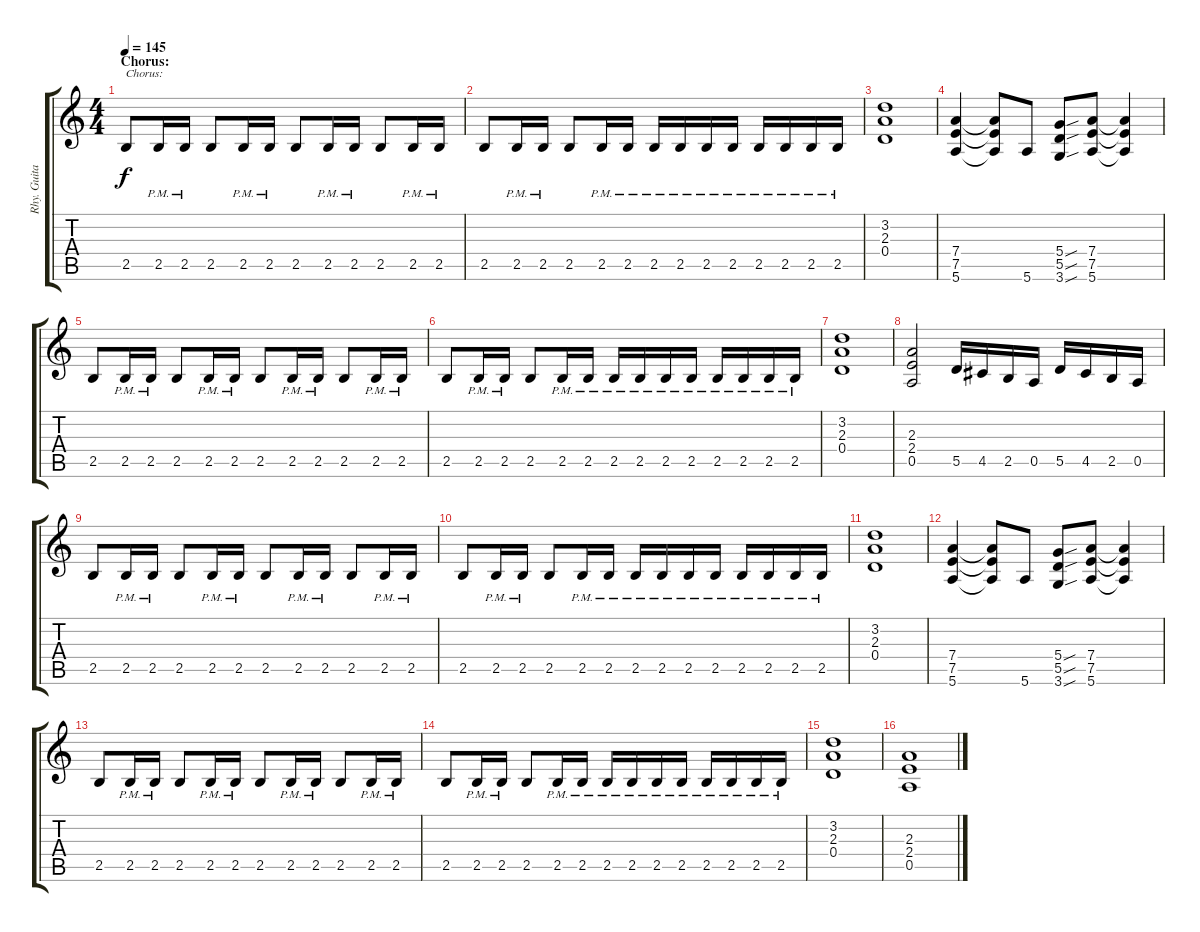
\track ("Rhy. Guitar 2" "Rhy. Guita") {instrument distortionguitar}
\staff {score tabs}
\tuning (E4 B3 G3 D3 A2 E2) {hide}
\ts (4 4)
\section ("" "Chorus:")
\tempo 145
\clef g2
\ks c
2.5.8{txt "Chorus:" dy f} 2.5{pm}.16 2.5{pm}.16 2.5.8 2.5{pm}.16 2.5{pm}.16 2.5.8 2.5{pm}.16 2.5{pm}.16 2.5.8 2.5{pm}.16 2.5{pm}.16 |
2.5.8 2.5{pm}.16 2.5{pm}.16 2.5.8 2.5{pm}.16 2.5{pm}.16 2.5{pm}.16 2.5{pm}.16 2.5{pm}.16 2.5{pm}.16 2.5{pm}.16 2.5{pm}.16 2.5{pm}.16 2.5{pm}.16 |
(3.2 2.3 0.4).1 |
(7.4 7.5 5.6).4 (7.4{t} 7.5{t} 5.6{t}).8 5.6.8 (5.4{sou} 5.5{sou} 3.6{sou}).8 (7.4 7.5 5.6).8 (7.4{t} 7.5{t} 5.6{t}).4 |
2.5.8 2.5{pm}.16 2.5{pm}.16 2.5.8 2.5{pm}.16 2.5{pm}.16 2.5.8 2.5{pm}.16 2.5{pm}.16 2.5.8 2.5{pm}.16 2.5{pm}.16 |
2.5.8 2.5{pm}.16 2.5{pm}.16 2.5.8 2.5{pm}.16 2.5{pm}.16 2.5{pm}.16 2.5{pm}.16 2.5{pm}.16 2.5{pm}.16 2.5{pm}.16 2.5{pm}.16 2.5{pm}.16 2.5{pm}.16 |
(3.2 2.3 0.4).1 |
(2.3 2.4 0.5).2 5.5.16 4.5.16 2.5.16 0.5.16 5.5.16 4.5.16 2.5.16 0.5.16 |
2.5.8 2.5{pm}.16 2.5{pm}.16 2.5.8 2.5{pm}.16 2.5{pm}.16 2.5.8 2.5{pm}.16 2.5{pm}.16 2.5.8 2.5{pm}.16 2.5{pm}.16 |
2.5.8 2.5{pm}.16 2.5{pm}.16 2.5.8 2.5{pm}.16 2.5{pm}.16 2.5{pm}.16 2.5{pm}.16 2.5{pm}.16 2.5{pm}.16 2.5{pm}.16 2.5{pm}.16 2.5{pm}.16 2.5{pm}.16 |
(3.2 2.3 0.4).1 |
(7.4 7.5 5.6).4 (7.4{t} 7.5{t} 5.6{t}).8 5.6.8 (5.4{sou} 5.5{sou} 3.6{sou}).8 (7.4 7.5 5.6).8 (7.4{t} 7.5{t} 5.6{t}).4 |
2.5.8 2.5{pm}.16 2.5{pm}.16 2.5.8 2.5{pm}.16 2.5{pm}.16 2.5.8 2.5{pm}.16 2.5{pm}.16 2.5.8 2.5{pm}.16 2.5{pm}.16 |
2.5.8 2.5{pm}.16 2.5{pm}.16 2.5.8 2.5{pm}.16 2.5{pm}.16 2.5{pm}.16 2.5{pm}.16 2.5{pm}.16 2.5{pm}.16 2.5{pm}.16 2.5{pm}.16 2.5{pm}.16 2.5{pm}.16 |
(3.2 2.3 0.4).1 |
(2.3 2.4 0.5).1
